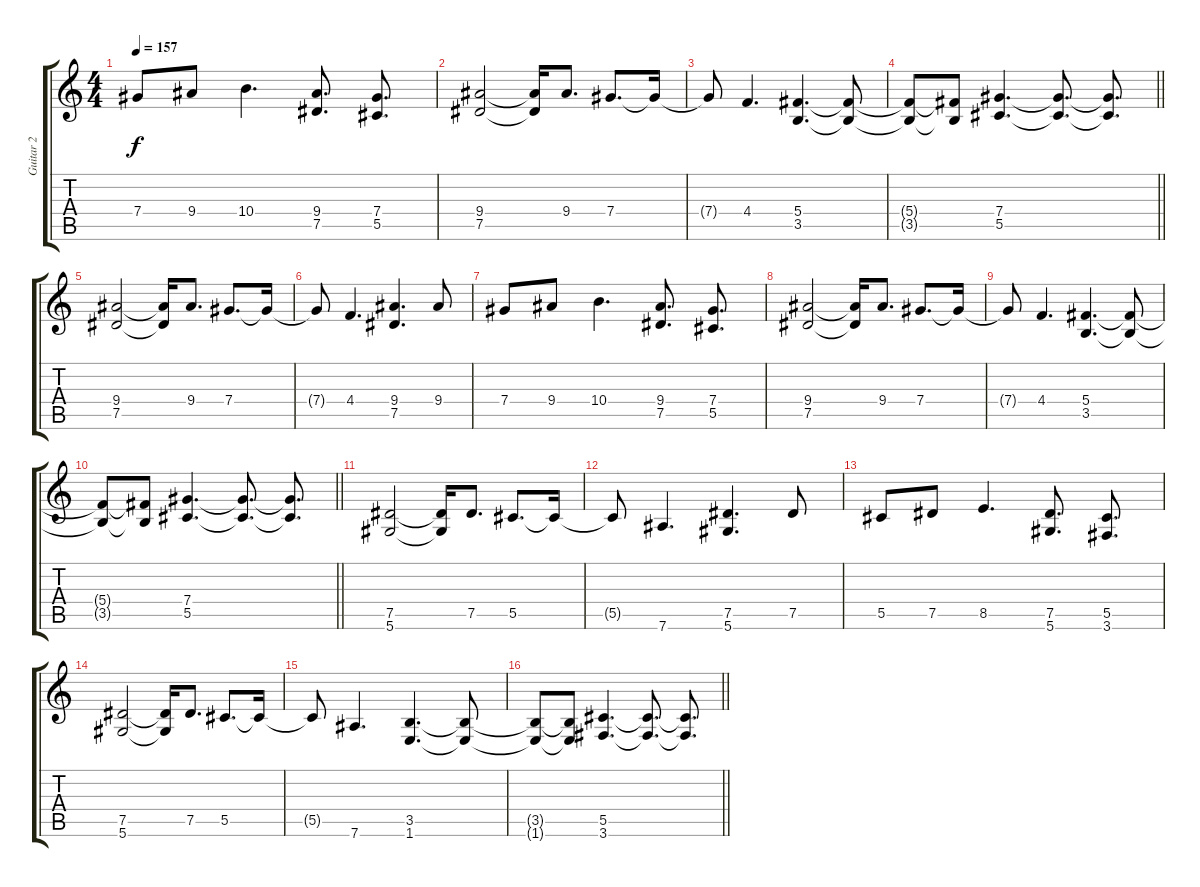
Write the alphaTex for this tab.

\track ("Guitar 2" "Guitar 2") {instrument distortionguitar}
\staff {score tabs}
\tuning (Eb4 Bb3 Gb3 Db3 Ab2 Eb2) {hide}
\ts (4 4)
\tempo 157
\clef g2
\ks c
7.4.8{dy f} 9.4.8 10.4.4{d} (9.4 7.5).8{d} (7.4 5.5).8{d} |
(9.4 7.5).2 (9.4{t} 7.5{t}).16 9.4.8{d} 7.4.8{d} 7.4{t}.16 |
7.4{t}.8 4.4.4{d} (5.4 3.5).4{d} (5.4{t} 3.5{t}).8 |
\barLineRight lightlight
(5.4{t} 3.5{t}).8 (5.4{t} 3.5{t}).8 (7.4 5.5).4{d} (7.4{t} 5.5{t}).8{d} (7.4{t} 5.5{t}).8{d} |
(9.4 7.5).2 (9.4{t} 7.5{t}).16 9.4.8{d} 7.4.8{d} 7.4{t}.16 |
7.4{t}.8 4.4.4{d} (9.4 7.5).4{d} 9.4.8 |
7.4.8 9.4.8 10.4.4{d} (9.4 7.5).8{d} (7.4 5.5).8{d} |
(9.4 7.5).2 (9.4{t} 7.5{t}).16 9.4.8{d} 7.4.8{d} 7.4{t}.16 |
7.4{t}.8 4.4.4{d} (5.4 3.5).4{d} (5.4{t} 3.5{t}).8 |
\barLineRight lightlight
(5.4{t} 3.5{t}).8 (5.4{t} 3.5{t}).8 (7.4 5.5).4{d} (7.4{t} 5.5{t}).8{d} (7.4{t} 5.5{t}).8{d} |
(7.5 5.6).2 (7.5{t} 5.6{t}).16 7.5.8{d} 5.5.8{d} 5.5{t}.16 |
5.5{t}.8 7.6.4{d} (7.5 5.6).4{d} 7.5.8 |
5.5.8 7.5.8 8.5.4{d} (7.5 5.6).8{d} (5.5 3.6).8{d} |
(7.5 5.6).2 (7.5{t} 5.6{t}).16 7.5.8{d} 5.5.8{d} 5.5{t}.16 |
5.5{t}.8 7.6.4{d} (3.5 1.6).4{d} (3.5{t} 1.6{t}).8 |
\barLineRight lightlight
(3.5{t} 1.6{t}).8 (3.5{t} 1.6{t}).8 (5.5 3.6).4{d} (5.5{t} 3.6{t}).8{d} (5.5{t} 3.6{t}).8{d}
